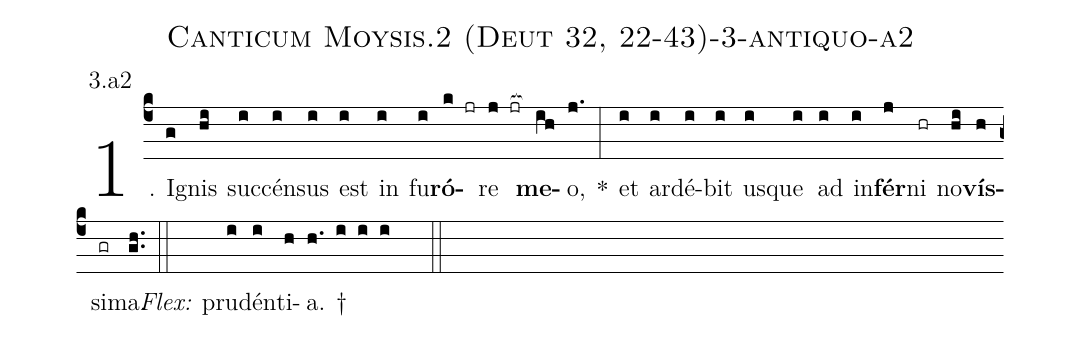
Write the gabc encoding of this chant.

name: Canticum Moysis.2 (Deut 32, 22-43)-3-antiquo-a2;
annotation: 3.a2;
%%
(c4)1. I(g)gnis(hi) suc(i)cén(i)sus(i) est(i) in(i) fu(i)<b>ró</b>(k jr)re(j jr[ocb:1{]) <b>me</b>(ih[ocb:0}])o,(j.) *(:) et(i) ar(i)dé(i)bit(i) us(i)que(i) ad(i) in(i)<b>fér</b>(j)ni(hr) no(hi)<b>vís</b>(h)si(gr)ma.(gh..) (::)
<i>Flex:</i>()  pru(i)dén(i)ti(h)a. †(h. i i i  ::)
